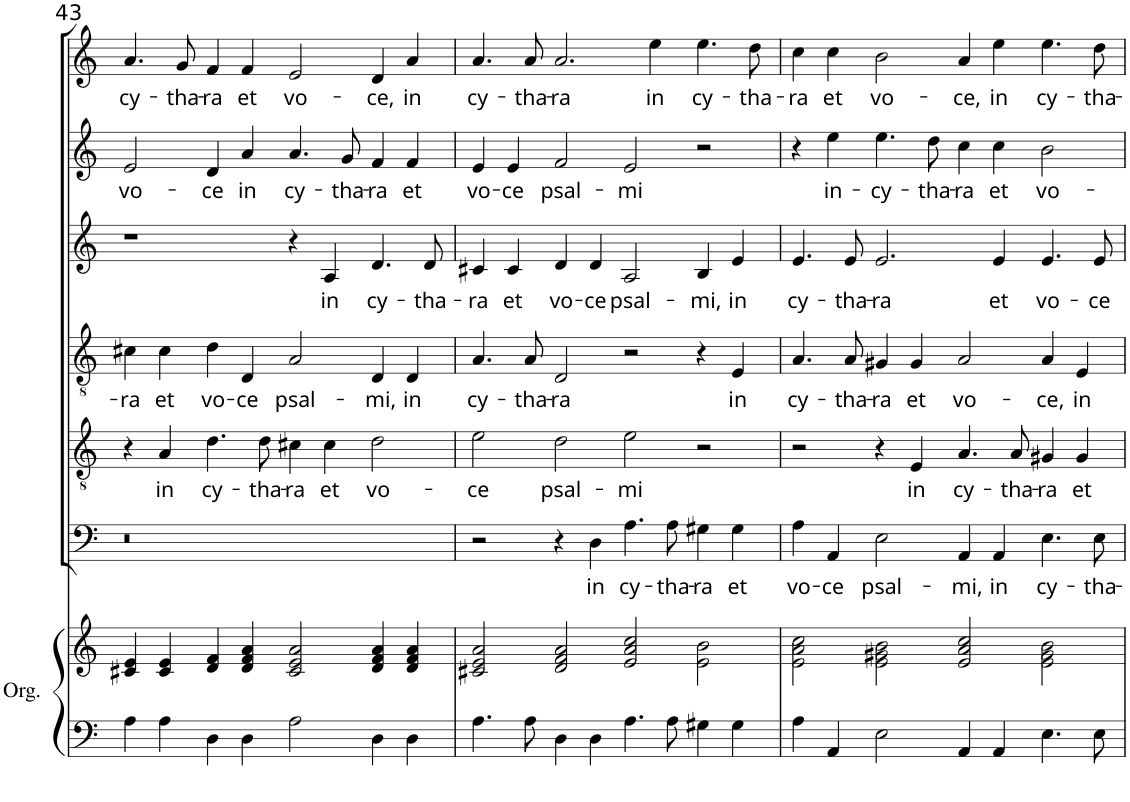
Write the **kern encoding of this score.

**kern	**kern	**kern	**text	**kern	**text	**kern	**text	**kern	**text	**kern	**text	**kern	**text
*part7	*part7	*part6	*part6	*part5	*part5	*part4	*part4	*part3	*part3	*part2	*part2	*part1	*part1
*staff8	*staff7	*staff6	*staff6	*staff5	*staff5	*staff4	*staff4	*staff3	*staff3	*staff2	*staff2	*staff1	*staff1
*I"Orgue	*	*I"Basso	*	*I"Tenore sec.	*	*I"Quinto	*	*I"Alto	*	*I"Canto Sec.	*	*I"Canto primo	*
*I'Org.	*	*	*	*	*	*	*	*	*	*	*	*	*
!!LO:PB:g=z
*clefF4	*clefG2	*clefF4	*	*clefGv2	*	*clefGv2	*	*clefG2	*	*clefG2	*	*clefG2	*
*k[]	*k[]	*k[]	*	*k[]	*	*k[]	*	*k[]	*	*k[]	*	*k[]	*
*M4/2	*M4/2	*M4/2	*	*M4/2	*	*M4/2	*	*M4/2	*	*M4/2	*	*M4/2	*
=43	=43	=43	=43	=43	=43	=43	=43	=43	=43	=43	=43	=43	=43
!	!	!	!	!	!	!	!LO:LY:b	!	!	!	!LO:LY:b	!	!LO:LY:b
4A\	4c#X/ 4e/	0r	.	4r	.	4c#X\	-­ra	1r	.	2e/	vo-	4.a/	cy-
!	!	!	!	!	!LO:LY:b	!	!LO:LY:b	!	!	!	!	!	!
4A\	4c#/ 4e/	.	.	4A/	in	4c#\	et	.	.	.	.	.	.
!	!	!	!	!	!	!	!	!	!	!	!	!	!LO:LY:b
.	.	.	.	.	.	.	.	.	.	.	.	8g/	-tha-
!	!	!	!	!	!LO:LY:b	!	!LO:LY:b	!	!	!	!LO:LY:b	!	!LO:LY:b
4D\	4d/ 4f/	.	.	4.d\	cy-	4d\	vo-	.	.	4d/	-ce	4f/	-ra
!	!	!	!	!	!	!	!LO:LY:b	!	!	!	!LO:LY:b	!	!LO:LY:b
4D\	4d/ 4f/ 4a/	.	.	.	.	4D/	-ce	.	.	4a/	in	4f/	et
!	!	!	!	!	!LO:LY:b	!	!	!	!	!	!	!	!
.	.	.	.	8d\	-tha-	.	.	.	.	.	.	.	.
!	!	!	!	!	!LO:LY:b	!	!LO:LY:b	!	!	!	!LO:LY:b	!	!LO:LY:b
2A\	2c#/ 2e/ 2a/	.	.	4c#X\	-ra	2A/	psal-	4r	.	4.a/	cy-	2e/	vo-
!	!	!	!	!	!LO:LY:b	!	!	!	!LO:LY:b	!	!	!	!
.	.	.	.	4c#\	et	.	.	4A/	in	.	.	.	.
!	!	!	!	!	!	!	!	!	!	!	!LO:LY:b	!	!
.	.	.	.	.	.	.	.	.	.	8g/	-tha-	.	.
!	!	!	!	!	!LO:LY:b	!	!LO:LY:b	!	!LO:LY:b	!	!LO:LY:b	!	!LO:LY:b
4D\	4d/ 4f/ 4a/	.	.	2d\	vo-	4D/	-mi,	4.d/	cy-	4f/	-ra	4d/	-ce,
!	!	!	!	!	!	!	!LO:LY:b	!	!	!	!LO:LY:b	!	!LO:LY:b
4D\	4d/ 4f/ 4a/	.	.	.	.	4D/	in	.	.	4f/	et	4a/	in
!	!	!	!	!	!	!	!	!	!LO:LY:b	!	!	!	!
.	.	.	.	.	.	.	.	8d/	-tha-	.	.	.	.
=44	=44	=44	=44	=44	=44	=44	=44	=44	=44	=44	=44	=44	=44
!	!	!	!	!	!LO:LY:b	!	!LO:LY:b	!	!LO:LY:b	!	!LO:LY:b	!	!LO:LY:b
4.A\	2c#X/ 2e/ 2a/	2r	.	2e\	-ce	4.A/	cy-	4c#X/	-ra	4e/	vo-	4.a/	cy-
!	!	!	!	!	!	!	!	!	!LO:LY:b	!	!LO:LY:b	!	!
.	.	.	.	.	.	.	.	4c#/	et	4e/	-ce	.	.
!	!	!	!	!	!	!	!LO:LY:b	!	!	!	!	!	!LO:LY:b
8A\	.	.	.	.	.	8A/	-tha-	.	.	.	.	8a/	-tha-
!	!	!	!	!	!LO:LY:b	!	!LO:LY:b	!	!LO:LY:b	!	!LO:LY:b	!	!LO:LY:b
4D\	2d/ 2f/ 2a/	4r	.	2d\	psal-	2D/	-ra	4d/	vo-	2f/	psal-	2.a/	-ra
!	!	!	!LO:LY:b	!	!	!	!	!	!LO:LY:b	!	!	!	!
4D\	.	4D\	in	.	.	.	.	4d/	-ce	.	.	.	.
!	!	!	!LO:LY:b	!	!LO:LY:b	!	!	!	!LO:LY:b	!	!LO:LY:b	!	!
4.A\	2e/ 2a/ 2cc/	4.A\	cy-	2e\	-mi	2r	.	2A/	psal-	2e/	-mi	.	.
!	!	!	!	!	!	!	!	!	!	!	!	!	!LO:LY:b
.	.	.	.	.	.	.	.	.	.	.	.	4ee\	in
!	!	!	!LO:LY:b	!	!	!	!	!	!	!	!	!	!
8A\	.	8A\	-tha-	.	.	.	.	.	.	.	.	.	.
!	!	!	!LO:LY:b	!	!	!	!	!	!LO:LY:b	!	!	!	!LO:LY:b
4G#X\	2e\ 2b\	4G#X\	-ra	2r	.	4r	.	4B/	-mi,	2r	.	4.ee\	cy-
!	!	!	!LO:LY:b	!	!	!	!LO:LY:b	!	!LO:LY:b	!	!	!	!
4G#\	.	4G#\	et	.	.	4E/	in	4e/	in	.	.	.	.
!	!	!	!	!	!	!	!	!	!	!	!	!	!LO:LY:b
.	.	.	.	.	.	.	.	.	.	.	.	8dd\	-tha-
=45	=45	=45	=45	=45	=45	=45	=45	=45	=45	=45	=45	=45	=45
!	!	!	!LO:LY:b	!	!	!	!LO:LY:b	!	!LO:LY:b	!	!	!	!LO:LY:b
4A\	2e\ 2a\ 2cc\	4A\	vo-	2r	.	4.A/	cy-	4.e/	cy-	4r	.	4cc\	-­ra
!	!	!	!LO:LY:b	!	!	!	!	!	!	!	!LO:LY:b	!	!LO:LY:b
4AA/	.	4AA/	-ce	.	.	.	.	.	.	4ee\	in-	4cc\	et
!	!	!	!	!	!	!	!LO:LY:b	!	!LO:LY:b	!	!	!	!
.	.	.	.	.	.	8A/	-tha-	8e/	-tha-	.	.	.	.
!	!	!	!LO:LY:b	!	!	!	!LO:LY:b	!	!LO:LY:b	!	!LO:LY:b	!	!LO:LY:b
2E\	2e\ 2g#X\ 2b\	2E\	psal-	4r	.	4G#X/	-ra	2.e/	-ra	4.ee\	-cy-	2b\	vo-
!	!	!	!	!	!LO:LY:b	!	!LO:LY:b	!	!	!	!	!	!
.	.	.	.	4E/	in	4G#/	et	.	.	.	.	.	.
!	!	!	!	!	!	!	!	!	!	!	!LO:LY:b	!	!
.	.	.	.	.	.	.	.	.	.	8dd\	-tha-	.	.
!	!	!	!LO:LY:b	!	!LO:LY:b	!	!LO:LY:b	!	!	!	!LO:LY:b	!	!LO:LY:b
4AA/	2e/ 2a/ 2cc/	4AA/	-mi,	4.A/	cy-	2A/	vo-	.	.	4cc\	-ra	4a/	-ce,
!	!	!	!LO:LY:b	!	!	!	!	!	!LO:LY:b	!	!LO:LY:b	!	!LO:LY:b
4AA/	.	4AA/	in	.	.	.	.	4e/	et	4cc\	et	4ee\	in
!	!	!	!	!	!LO:LY:b	!	!	!	!	!	!	!	!
.	.	.	.	8A/	-tha-	.	.	.	.	.	.	.	.
!	!	!	!LO:LY:b	!	!LO:LY:b	!	!LO:LY:b	!	!LO:LY:b	!	!LO:LY:b	!	!LO:LY:b
4.E\	2e\ 2g#\ 2b\	4.E\	cy-	4G#X/	-ra	4A/	-ce,	4.e/	vo-	2b\	vo-	4.ee\	cy-
!	!	!	!	!	!LO:LY:b	!	!LO:LY:b	!	!	!	!	!	!
.	.	.	.	4G#/	et	4E/	in	.	.	.	.	.	.
!	!	!	!LO:LY:b	!	!	!	!	!	!LO:LY:b	!	!	!	!LO:LY:b
8E\	.	8E\	-tha-	.	.	.	.	8e/	-ce	.	.	8dd\	-tha-
=	=	=	=	=	=	=	=	=	=	=	=	=	=
*-	*-	*-	*-	*-	*-	*-	*-	*-	*-	*-	*-	*-	*-
